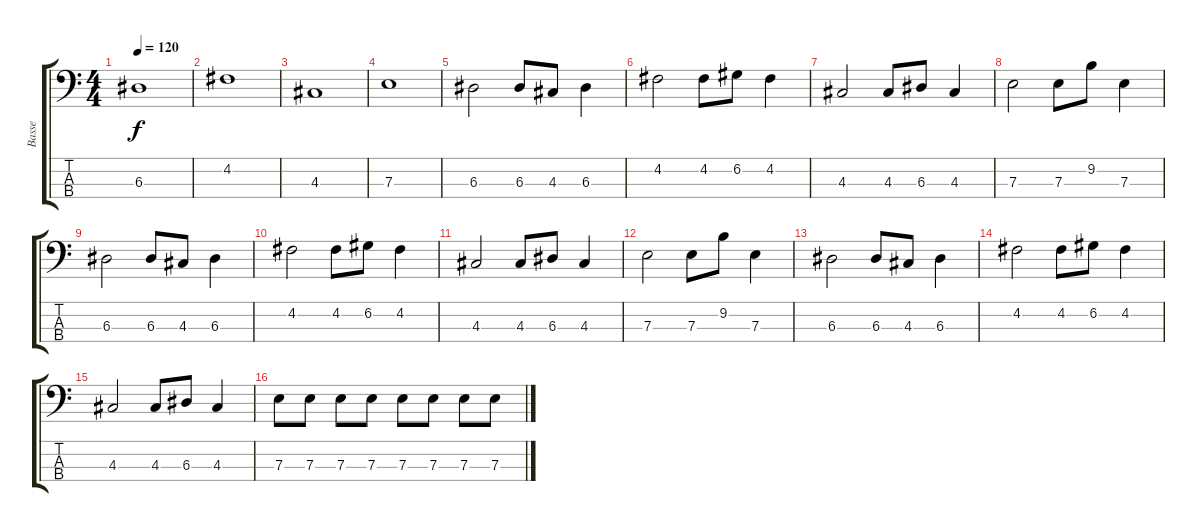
\track ("Basse" "Basse") {instrument electricbassfinger}
\staff {score tabs}
\tuning (G2 D2 A1 E1) {hide}
\ts (4 4)
\tempo 120
\clef f4
\ks c
6.3.1{dy f instrument electricbassfinger} |
4.2.1 |
4.3.1 |
7.3.1 |
6.3.2 6.3.8 4.3.8 6.3.4 |
4.2.2 4.2.8 6.2.8 4.2.4 |
4.3.2 4.3.8 6.3.8 4.3.4 |
7.3.2 7.3.8 9.2.8 7.3.4 |
6.3.2 6.3.8 4.3.8 6.3.4 |
4.2.2 4.2.8 6.2.8 4.2.4 |
4.3.2 4.3.8 6.3.8 4.3.4 |
7.3.2 7.3.8 9.2.8 7.3.4 |
6.3.2 6.3.8 4.3.8 6.3.4 |
4.2.2 4.2.8 6.2.8 4.2.4 |
4.3.2 4.3.8 6.3.8 4.3.4 |
7.3.8 7.3.8 7.3.8 7.3.8 7.3.8 7.3.8 7.3.8 7.3.8
